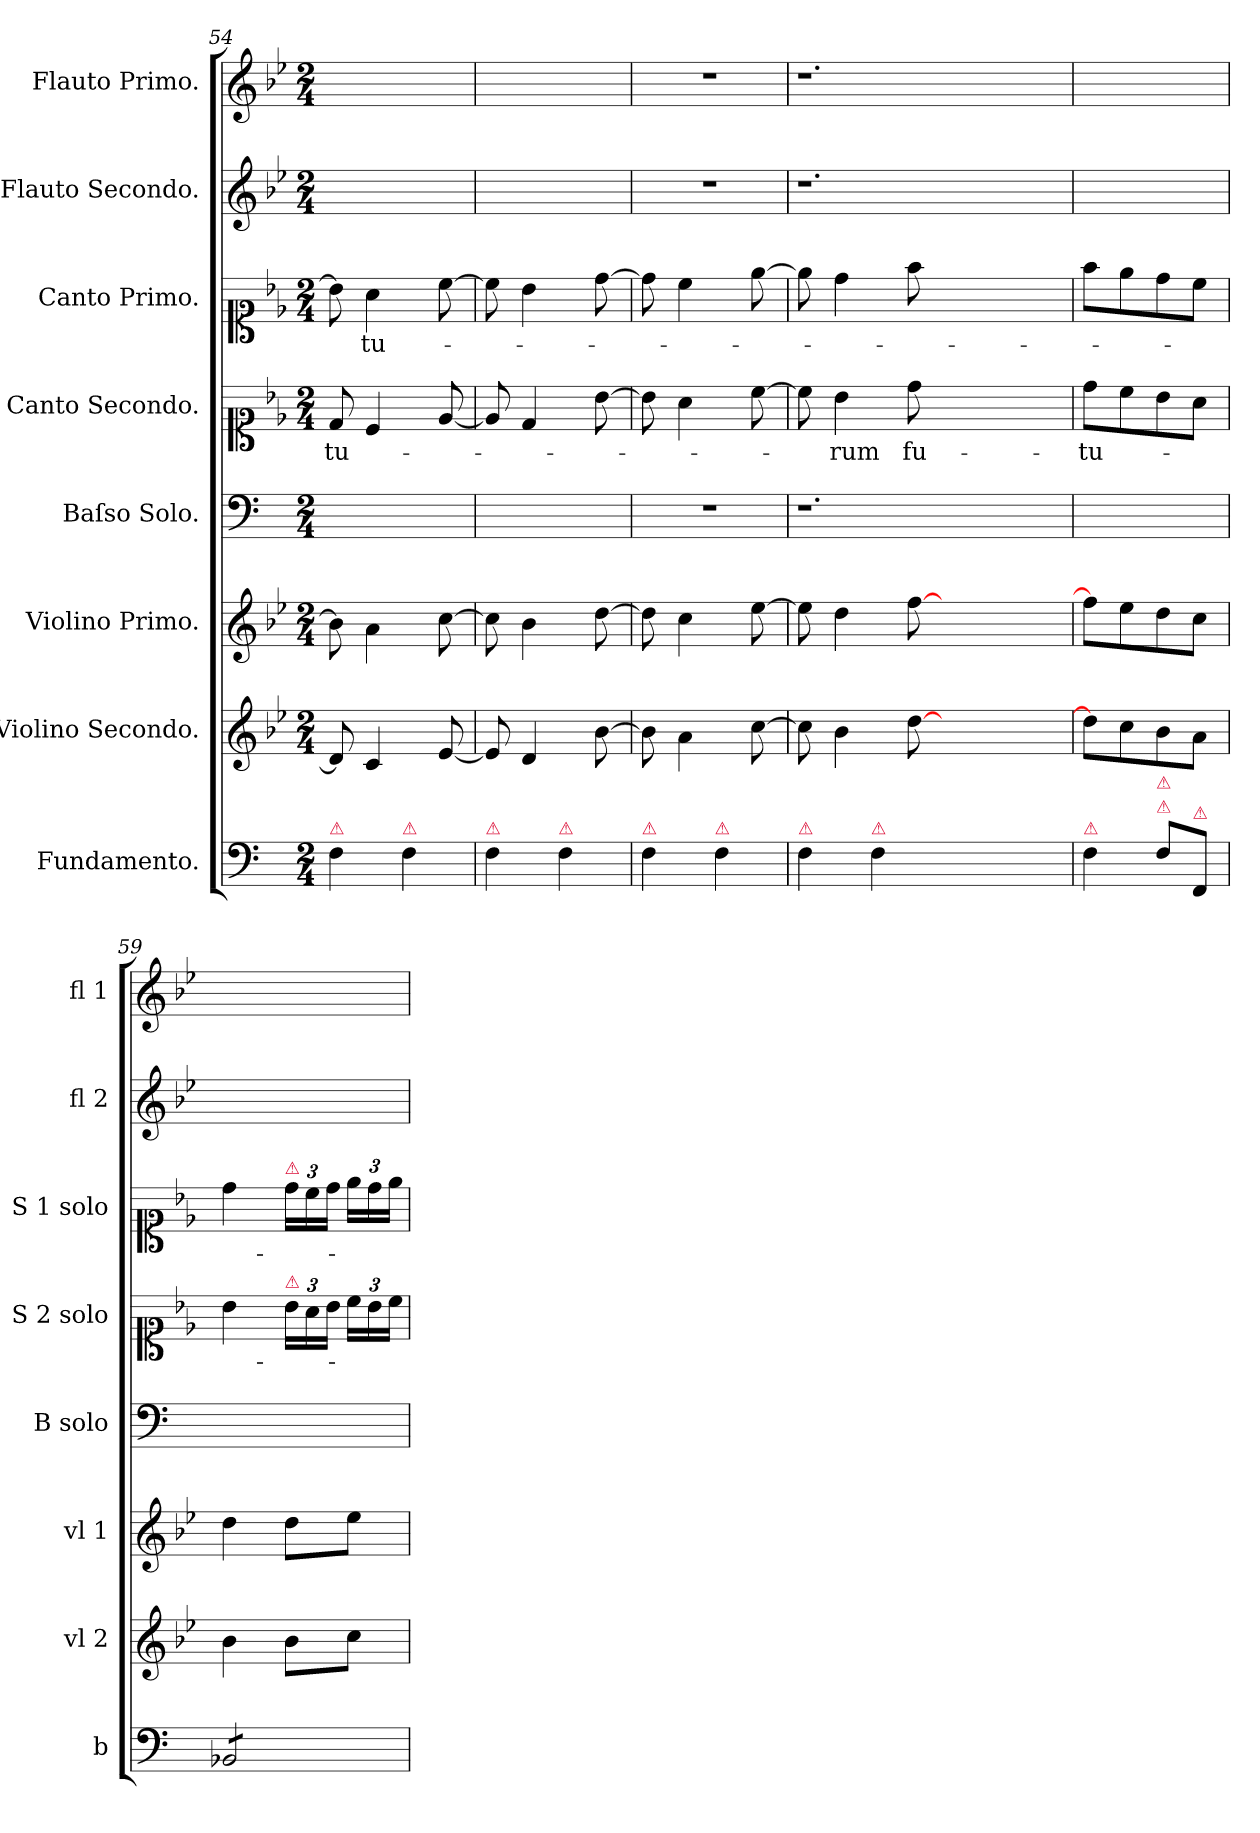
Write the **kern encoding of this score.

**kern	**kern	**kern	**kern	**kern	**text	**kern	**text	**kern	**kern
*part8	*part7	*part6	*part5	*part4	*part4	*part3	*part3	*part2	*part1
*staff8	*staff7	*staff6	*staff5	*staff4	*staff4	*staff3	*staff3	*staff2	*staff1
*I"Fundamento.	*I"Violino Secondo.	*I"Violino Primo.	*I"Baſso Solo.	*I"Canto Secondo.	*	*I"Canto Primo.	*	*I"Flauto Secondo.	*I"Flauto Primo.
*I'b	*I'vl 2	*I'vl 1	*I'B solo	*I'S 2 solo	*	*I'S 1 solo	*	*I'fl 2	*I'fl 1
*clefF4	*clefG2	*clefG2	*clefF4	*clefC1	*	*clefC1	*	*clefG2	*clefG2
*	*k[b-e-]	*k[b-e-]	*	*k[b-e-]	*	*k[b-e-]	*	*k[b-e-]	*k[b-e-]
*M2/4	*M2/4	*M2/4	*M2/4	*M2/4	*	*M2/4	*	*M2/4	*M2/4
=54	=54	=54	=54	=54	=54	=54	=54	=54	=54
!LO:TX:a:color=crimson:t=⚠	!	!	!	!	!	!	!	!	!
4F\	8d/]	8b-\]	2ryy	8d/	-tu-	8b-\]	.	2ryy	2ryy
.	4c/	4a\	.	4c/	.	4a\	-tu-	.	.
!LO:TX:a:color=crimson:t=⚠	!	!	!	!	!	!	!	!	!
4F\	.	.	.	.	.	.	.	.	.
.	[8e-/	[8cc\	.	[8e-/	.	[8cc\	.	.	.
=55	=55	=55	=55	=55	=55	=55	=55	=55	=55
!LO:TX:a:color=crimson:t=⚠	!	!	!	!	!	!	!	!	!
4F\	8e-/]	8cc\]	2ryy	8e-/]	.	8cc\]	.	2ryy	2ryy
.	4d/	4b-\	.	4d/	.	4b-\	.	.	.
!LO:TX:a:color=crimson:t=⚠	!	!	!	!	!	!	!	!	!
4F\	.	.	.	.	.	.	.	.	.
.	[8b-\	[8dd\	.	[8b-\	.	[8dd\	.	.	.
=56	=56	=56	=56	=56	=56	=56	=56	=56	=56
!LO:TX:a:color=crimson:t=⚠	!	!	!	!	!	!	!	!	!
4F\	8b-\]	8dd\]	2r	8b-\]	.	8dd\]	.	2r	2r
.	4a\	4cc\	.	4a\	.	4cc\	.	.	.
!LO:TX:a:color=crimson:t=⚠	!	!	!	!	!	!	!	!	!
4F\	.	.	.	.	.	.	.	.	.
.	[8cc\	[8ee-\	.	[8cc\	.	[8ee-\	.	.	.
=57	=57	=57	=57	=57	=57	=57	=57	=57	=57
!LO:TX:a:color=crimson:t=⚠	!	!	!	!	!	!	!	!	!
4F\	8cc\]	8ee-\]	1.r	8cc\]	.	8ee-\]	.	1.r	1.r
.	4b-\	4dd\	.	4b-\	-rum	4dd\	.	.	.
!LO:TX:a:color=crimson:t=⚠	!	!	!	!	!	!	!	!	!
4F\	.	.	.	.	.	.	.	.	.
.	[8dd\	[8ff\	.	8dd\	fu-	8ff\	.	.	.
1ryy	1ryy	1ryy	.	1ryy	.	1ryy	.	.	.
=58	=58	=58	=58	=58	=58	=58	=58	=58	=58
!LO:TX:a:color=crimson:t=⚠	!	!	!	!	!	!	!	!	!
4F\	8dd\L]	8ff\L]	2ryy	8dd\L	-tu-	8ff\L	.	2ryy	2ryy
.	8cc\	8ee-\	.	8cc\	.	8ee-\	.	.	.
!LO:TX:a:color=crimson:t=⚠	!	!	!	!	!	!	!	!	!
!LO:TX:a:color=crimson:t=⚠	!	!	!	!	!	!	!	!	!
8F\L	8b-\	8dd\	.	8b-\	.	8dd\	.	.	.
!LO:TX:a:color=crimson:t=⚠	!	!	!	!	!	!	!	!	!
8FF/J	8a\J	8cc\J	.	8a\J	.	8cc\J	.	.	.
=59	=59	=59	=59	=59	=59	=59	=59	=59	=59
*tremolo	*	*	*	*	*	*	*	*	*
8BB-/L	4b-\	4dd\	2ryy	4b-\	.	4dd\	.	2ryy	2ryy
8BB-/	.	.	.	.	.	.	.	.	.
!	!	!	!	!	!	!LO:TX:a:color=crimson:t=⚠	!	!	!
!	!	!	!	!LO:TX:a:color=crimson:t=⚠	!	!	!	!	!
8BB-/	8b-\L	8dd\L	.	24b-\LL	.	24dd\LL	.	.	.
.	.	.	.	24a\	.	24cc\	.	.	.
.	.	.	.	24b-\JJ	.	24dd\JJ	.	.	.
8BB-/J	8cc\J	8ee-\J	.	24cc\LL	.	24ee-\LL	.	.	.
*Xtremolo	*	*	*	*	*	*	*	*	*
.	.	.	.	24b-\	.	24dd\	.	.	.
.	.	.	.	24cc\JJ	.	24ee-\JJ	.	.	.
=	=	=	=	=	=	=	=	=	=
*-	*-	*-	*-	*-	*-	*-	*-	*-	*-
